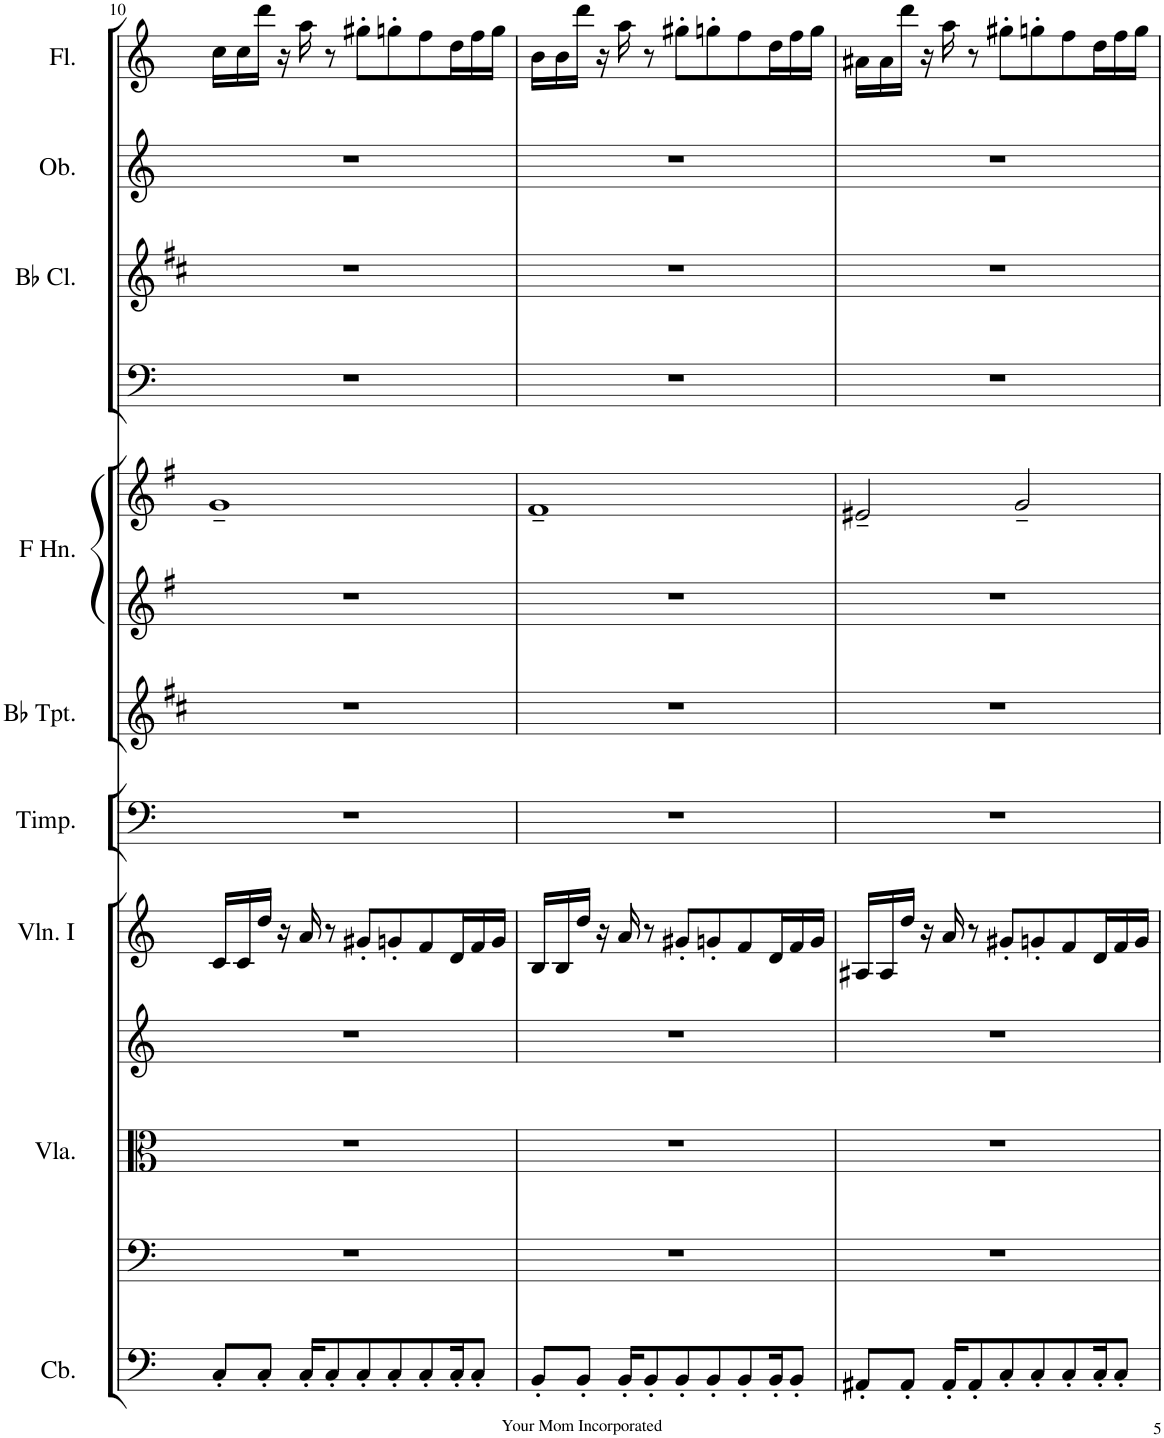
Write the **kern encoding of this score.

**kern	**kern	**kern	**kern	**kern	**kern	**kern	**kern	**kern	**kern	**kern	**kern	**kern
*part12	*part11	*part10	*part9	*part8	*part7	*part6	*part5	*part5	*part4	*part3	*part2	*part1
*staff13	*staff12	*staff11	*staff10	*staff9	*staff8	*staff7	*staff6	*staff5	*staff4	*staff3	*staff2	*staff1
*I"Double Bass	*I"Violoncello	*I"Violas	*I"Violin II	*I"Violins	*I"Timpani	*I"Trumpets in Bb	*I"Horns in F	*	*I"Bassoons	*I"Clarinets in Bb	*I"Oboes	*I"Flutes
*	*	*I'Vla.	*	*	*I'Timp.	*	*	*	*I'Bsn	*	*I'Ob.	*I'Fl.
!!LO:PB:g=z
*clefF4	*clefF4	*clefC3	*clefG2	*clefG2	*clefF4	*clefG2	*clefG2	*clefG2	*clefF4	*clefG2	*clefG2	*clefG2
*Trd7c12	*	*	*	*	*	*Trd1c2	*Trd4c7	*Trd4c7	*	*Trd1c2	*	*
*k[]	*k[]	*k[]	*k[]	*k[]	*k[]	*k[f#c#]	*k[f#]	*k[f#]	*k[]	*k[f#c#]	*k[]	*k[]
*M4/4	*M4/4	*M4/4	*M4/4	*M4/4	*M4/4	*M4/4	*M4/4	*M4/4	*M4/4	*M4/4	*M4/4	*M4/4
*met(c)	*met(c)	*met(c)	*met(c)	*met(c)	*met(c)	*met(c)	*met(c)	*met(c)	*met(c)	*met(c)	*met(c)	*met(c)
=10	=10	=10	=10	=10	=10	=10	=10	=10	=10	=10	=10	=10
8C'/L	1r	1r	1r	16c/LL	1r	1r	1r	1g~	1r	1r	1r	16cc\LL
.	.	.	.	16c/	.	.	.	.	.	.	.	16cc\
8C'/J	.	.	.	16dd/JJ	.	.	.	.	.	.	.	16ddd\JJ
.	.	.	.	16r	.	.	.	.	.	.	.	16r
16C'/KL	.	.	.	16a/	.	.	.	.	.	.	.	16aa\
8C'/	.	.	.	8r	.	.	.	.	.	.	.	8r
8C'/	.	.	.	8g#X'/L	.	.	.	.	.	.	.	8gg#X'\L
8C'/	.	.	.	8gn'/	.	.	.	.	.	.	.	8ggn'\
8C'/	.	.	.	8f/	.	.	.	.	.	.	.	8ff\
16C'/K	.	.	.	16d/L	.	.	.	.	.	.	.	16dd\L
8C'/J	.	.	.	16f/	.	.	.	.	.	.	.	16ff\
.	.	.	.	16g/JJ	.	.	.	.	.	.	.	16gg\JJ
=11	=11	=11	=11	=11	=11	=11	=11	=11	=11	=11	=11	=11
8BB'/L	1r	1r	1r	16B/LL	1r	1r	1r	1f#~	1r	1r	1r	16b\LL
.	.	.	.	16B/	.	.	.	.	.	.	.	16b\
8BB'/J	.	.	.	16dd/JJ	.	.	.	.	.	.	.	16ddd\JJ
.	.	.	.	16r	.	.	.	.	.	.	.	16r
16BB'/KL	.	.	.	16a/	.	.	.	.	.	.	.	16aa\
8BB'/	.	.	.	8r	.	.	.	.	.	.	.	8r
8BB'/	.	.	.	8g#X'/L	.	.	.	.	.	.	.	8gg#X'\L
8BB'/	.	.	.	8gn'/	.	.	.	.	.	.	.	8ggn'\
8BB'/	.	.	.	8f/	.	.	.	.	.	.	.	8ff\
16BB'/K	.	.	.	16d/L	.	.	.	.	.	.	.	16dd\L
8BB'/J	.	.	.	16f/	.	.	.	.	.	.	.	16ff\
.	.	.	.	16g/JJ	.	.	.	.	.	.	.	16gg\JJ
=12	=12	=12	=12	=12	=12	=12	=12	=12	=12	=12	=12	=12
8AA#X'/L	1r	1r	1r	16A#X/LL	1r	1r	1r	2e#X~/	1r	1r	1r	16a#X\LL
.	.	.	.	16A#/	.	.	.	.	.	.	.	16a#\
8AA#'/J	.	.	.	16dd/JJ	.	.	.	.	.	.	.	16ddd\JJ
.	.	.	.	16r	.	.	.	.	.	.	.	16r
16AA#'/KL	.	.	.	16a/	.	.	.	.	.	.	.	16aa\
8AA#'/	.	.	.	8r	.	.	.	.	.	.	.	8r
8C'/	.	.	.	8g#X'/L	.	.	.	.	.	.	.	8gg#X'\L
.	.	.	.	.	.	.	.	2g~/	.	.	.	.
8C'/	.	.	.	8gn'/	.	.	.	.	.	.	.	8ggn'\
8C'/	.	.	.	8f/	.	.	.	.	.	.	.	8ff\
16C'/K	.	.	.	16d/L	.	.	.	.	.	.	.	16dd\L
8C'/J	.	.	.	16f/	.	.	.	.	.	.	.	16ff\
.	.	.	.	16g/JJ	.	.	.	.	.	.	.	16gg\JJ
=	=	=	=	=	=	=	=	=	=	=	=	=
*-	*-	*-	*-	*-	*-	*-	*-	*-	*-	*-	*-	*-
